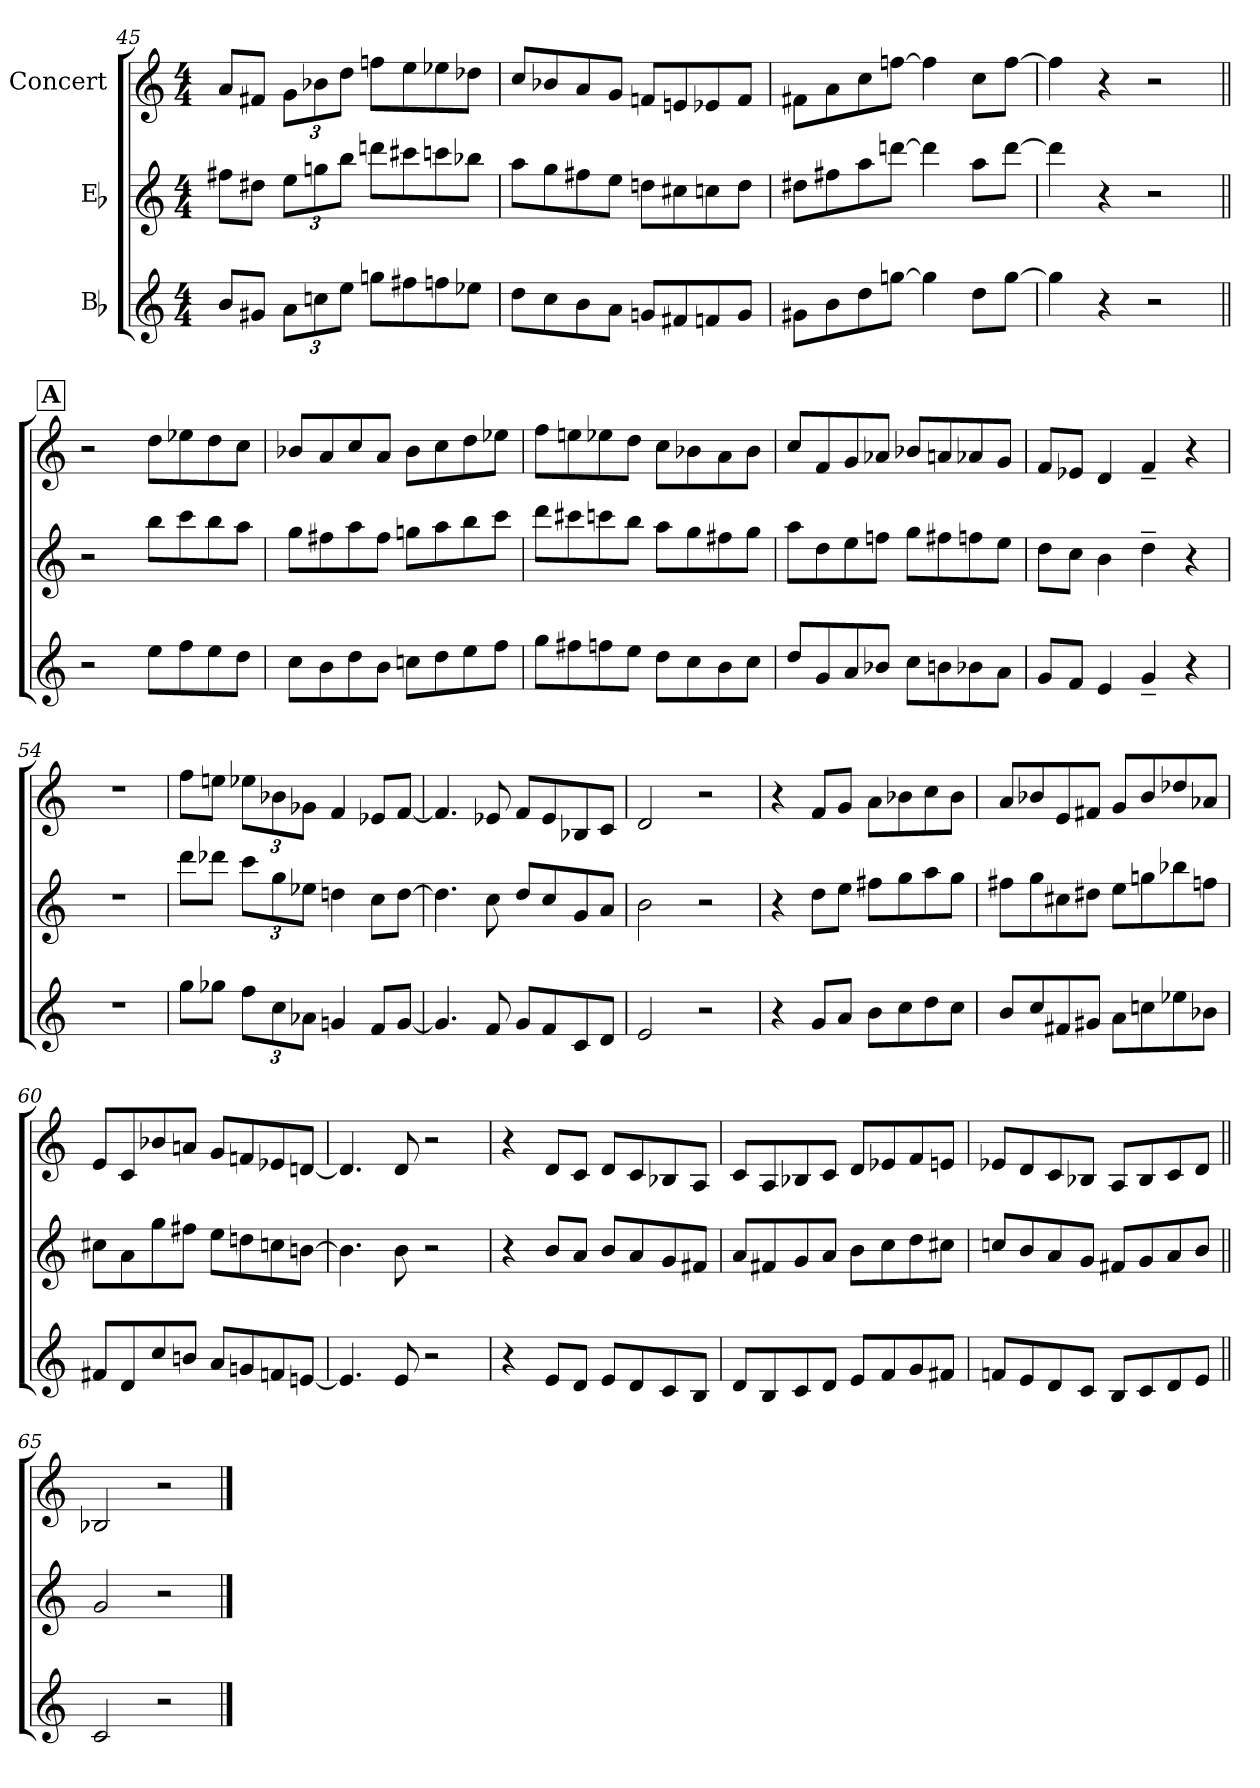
**kern	**kern	**kern
*part3	*part2	*part1
*staff3	*staff2	*staff1
*I"Bb	*I"Eb	*I"Concert
!!LO:PB:g=z
*clefG2	*clefG2	*clefG2
*ITrd1c2	*ITrd5c9	*
*k[b-e-]	*k[b-e-a-]	*k[]
*M4/4	*M4/4	*M4/4
=45	=45	=45
8a\L	8an\L	8a/L
8f#X/J	8f#X\J	8f#X/J
*Xbrackettup	*Xbrackettup	*Xbrackettup
12g/L	12g\L	12g\L
12b-X\	12b-X\	12b-X\
12dd\J	12dd\J	12dd\J
8ffn\L	8ffn\L	8ffn\L
8een\	8een\	8ee\
8ee-X\	8ee-X\	8ee-X\
8dd-X\J	8dd-X\J	8dd-X\J
=46	=46	=46
8cc\L	8cc\L	8cc/L
8b-\	8b-\	8b-X/
8a\	8an\	8a/
8g/J	8g\J	8g/J
8fn/L	8fn\L	8fn/L
8en/	8en\	8en/
8e-X/	8e-X\	8e-X/
8f/J	8f\J	8f/J
=47	=47	=47
8f#X/L	8f#X\L	8f#X\L
8a\	8an\	8a\
8cc\	8cc\	8cc\
[8ffn\J	[8ffn\J	[8ffn\J
4ff\]	4ff\]	4ff\]
8cc\L	8cc\L	8cc\L
[8ff\J	[8ff\J	[8ff\J
=48	=48	=48
4ff\]	4ff\]	4ff\]
4r	4r	4r
2r	2r	2r
!!LO:LB:g=z
!!LO:REH:place=s1:b:B:fs=17.9823:t=A
=49||	=49||	=49||
2r	2r	2r
8dd\L	8dd\L	8dd\L
8ee-\	8ee-\	8ee-X\
8dd\	8dd\	8dd\
8cc\J	8cc\J	8cc\J
=50	=50	=50
8b-\L	8b-\L	8b-X/L
8a\	8an\	8a/
8cc\	8cc\	8cc/
8a\J	8a\J	8a/J
8b-X\L	8b-X\L	8b-\L
8cc\	8cc\	8cc\
8dd\	8dd\	8dd\
8ee-\J	8ee-\J	8ee-X\J
=51	=51	=51
8ff\L	8ff\L	8ff\L
8een\	8een\	8een\
8ee-X\	8ee-X\	8ee-X\
8dd\J	8dd\J	8dd\J
8cc\L	8cc\L	8cc\L
8b-\	8b-\	8b-X\
8a\	8an\	8a\
8b-\J	8b-\J	8b-\J
=52	=52	=52
8cc\L	8cc\L	8cc/L
8f/	8f\	8f/
8g/	8g\	8g/
8a-X\J	8a-X\J	8a-X/J
8b-\L	8b-\L	8b-X/L
8an\	8an\	8an/
8a-X\	8a-X\	8a-X/
8g/J	8g\J	8g/J
!!LO:LB:g=z
=53	=53	=53
8f/L	8f\L	8f/L
8e-/J	8e-\J	8e-X/J
4d/	4d\	4d/
4f~/	4f~\	4f~/
4r	4r	4r
=54	=54	=54
1r	1r	1r
=55	=55	=55
8ff\L	8ff\L	8ff\L
8ff-X\J	8ff-X\J	8een\J
12ee-\L	12ee-\L	12ee-X\L
12b-\	12b-\	12b-X\
12g-X/J	12g-X\J	12g-X\J
4fn/	4fn\	4f/
8e-/L	8e-\L	8e-X/L
[8f/J	[8f\J	[8f/J
=56	=56	=56
4.f/]	4.f\]	4.f/]
8e-/	8e-\	8e-X/
8f/L	8f\L	8f/L
8e-/	8e-\	8e-/
8B-/	8B-/	8B-X/
8c/J	8c/J	8c/J
!!LO:PB:g=z
=57	=57	=57
2d/	2d\	2d/
2r	2r	2r
=58	=58	=58
4r	4r	4r
8f/L	8f\L	8f/L
8g/J	8g\J	8g/J
8a\L	8an\L	8a\L
8b-\	8b-\	8b-X\
8cc\	8cc\	8cc\
8b-\J	8b-\J	8b-\J
=59	=59	=59
8a\L	8an\L	8a/L
8b-\	8b-\	8b-X/
8en/	8en\	8e/
8f#X/J	8f#X\J	8f#X/J
8g/L	8g\L	8g/L
8b-X\	8b-X\	8b-/
8dd-X\	8dd-X\	8dd-X/
8a-X\J	8a-X\J	8a-X/J
=60	=60	=60
8en/L	8en\L	8e/L
8c/	8c/	8c/
8b-\	8b-\	8b-X/
8an\J	8an\J	8an/J
8g/L	8g\L	8g/L
8fn/	8fn\	8fn/
8e-X/	8e-X\	8e-X/
[8dn/J	[8dn\J	[8dn/J
!!LO:LB:g=z
=61	=61	=61
4.d/]	4.d\]	4.d/]
8d/	8d\	8d/
2r	2r	2r
=62	=62	=62
4r	4r	4r
8d/L	8d\L	8d/L
8c/J	8c/J	8c/J
8d/L	8d\L	8d/L
8c/	8c/	8c/
8B-/	8B-/	8B-X/
8A/J	8An/J	8A/J
=63	=63	=63
8c/L	8c/L	8c/L
8A/	8An/	8A/
8B-/	8B-/	8B-X/
8c/J	8c/J	8c/J
8d/L	8d\L	8d/L
8e-/	8e-\	8e-X/
8f/	8f\	8f/
8en/J	8en\J	8en/J
=64	=64	=64
8e-X/L	8e-X\L	8e-X/L
8d/	8d\	8d/
8c/	8c/	8c/
8B-/J	8B-/J	8B-X/J
8A/L	8An/L	8A/L
8B-/	8B-/	8B-/
8c/	8c/	8c/
8d/J	8d\J	8d/J
=65||	=65||	=65||
2B-/	2B-/	2B-X/
2r	2r	2r
==	==	==
*-	*-	*-
